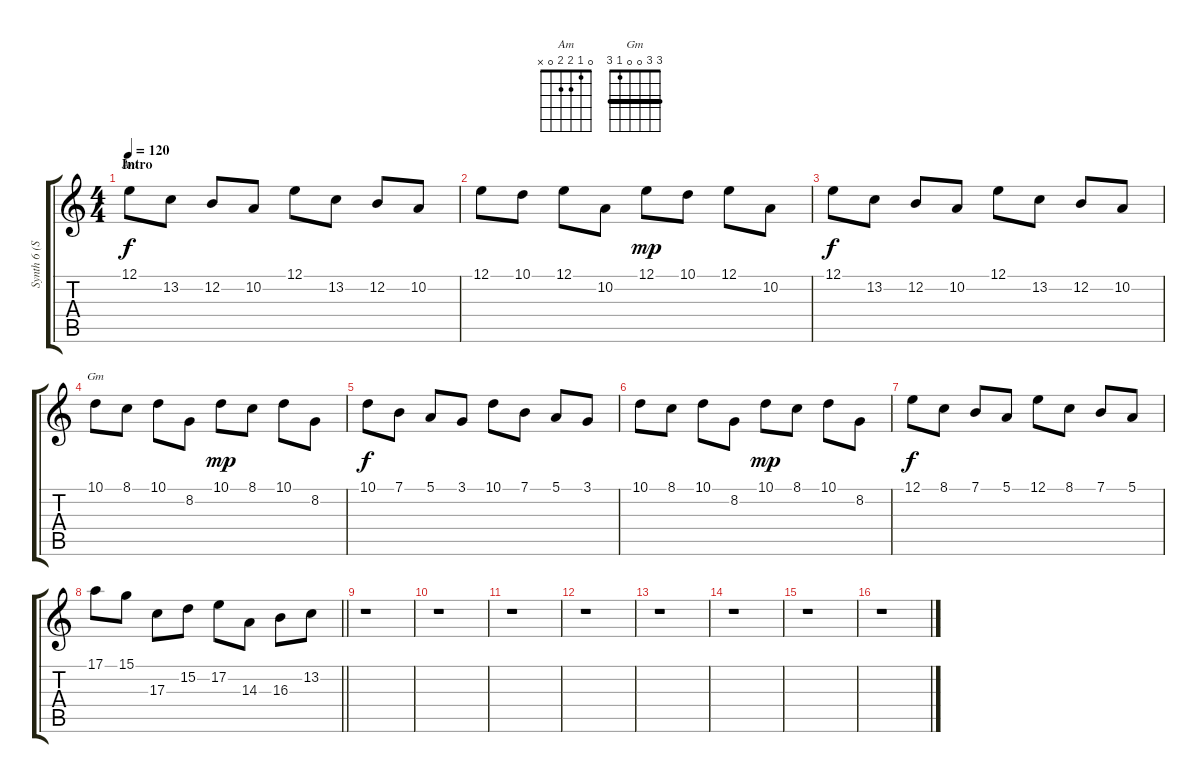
\track ("Synth 6 (String 3)" "Synth 6 (S") {instrument stringensemble2}
\staff {score tabs}
\tuning (E4 B3 G3 D3 A2 E2) {hide}
\chord ("Am" 0 1 2 2 0 x)
\chord ("Gm" 3 3 0 0 1 3) {barre 3}
\ts (4 4)
\section ("" "Intro")
\tempo 120
\clef g2
\ks c
12.1.8{ch "Am" dy f instrument stringensemble2} 13.2.8 12.2.8 10.2.8 12.1.8 13.2.8 12.2.8 10.2.8 |
12.1.8 10.1.8 12.1.8 10.2.8 12.1.8{dy mp} 10.1.8 12.1.8 10.2.8 |
12.1.8{dy f} 13.2.8 12.2.8 10.2.8 12.1.8 13.2.8 12.2.8 10.2.8 |
10.1.8{ch "Gm"} 8.1.8 10.1.8 8.2.8 10.1.8{dy mp} 8.1.8 10.1.8 8.2.8 |
10.1.8{dy f} 7.1.8 5.1.8 3.1.8 10.1.8 7.1.8 5.1.8 3.1.8 |
10.1.8 8.1.8 10.1.8 8.2.8 10.1.8{dy mp} 8.1.8 10.1.8 8.2.8 |
12.1.8{dy f} 8.1.8 7.1.8 5.1.8 12.1.8 8.1.8 7.1.8 5.1.8 |
\barLineRight lightlight
17.1.8 15.1.8 17.3.8 15.2.8 17.2.8 14.3.8 16.3.8 13.2.8 |
r.1 |
r.1 |
r.1 |
r.1 |
r.1 |
r.1 |
r.1 |
r.1
